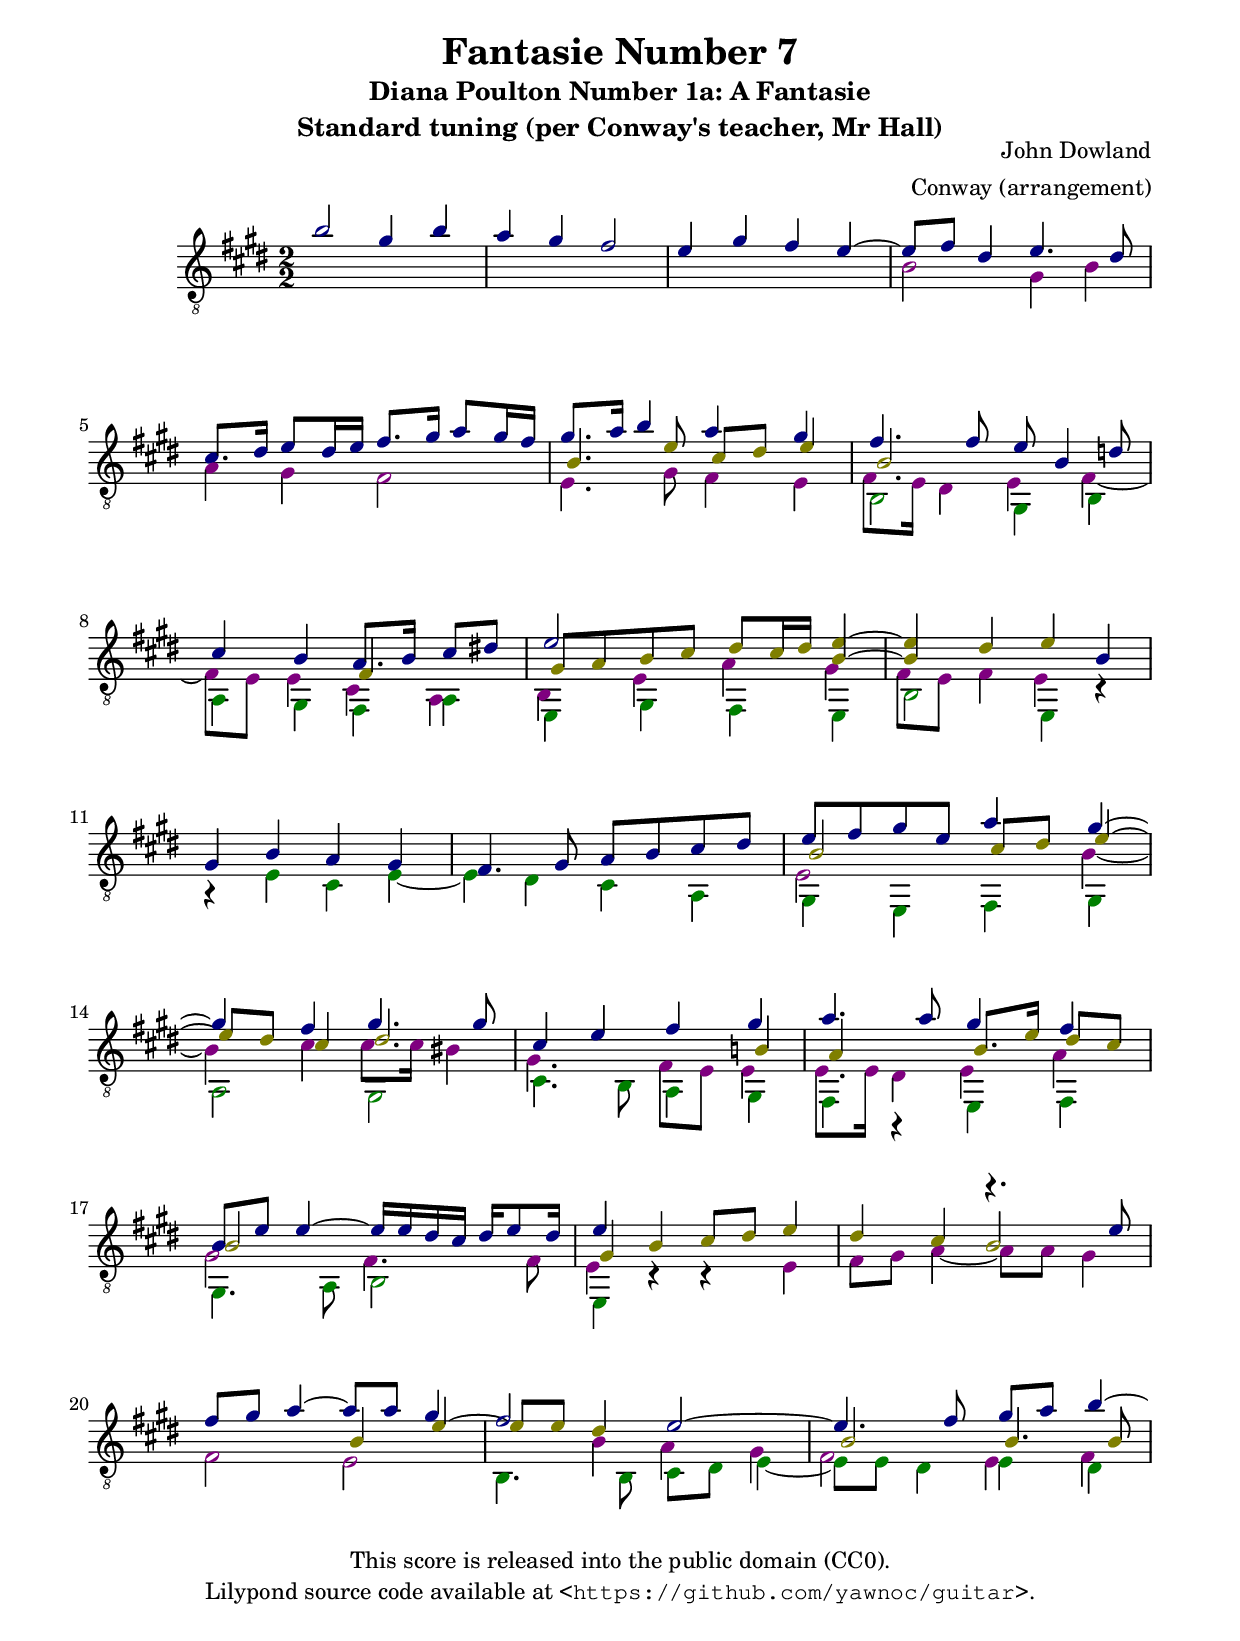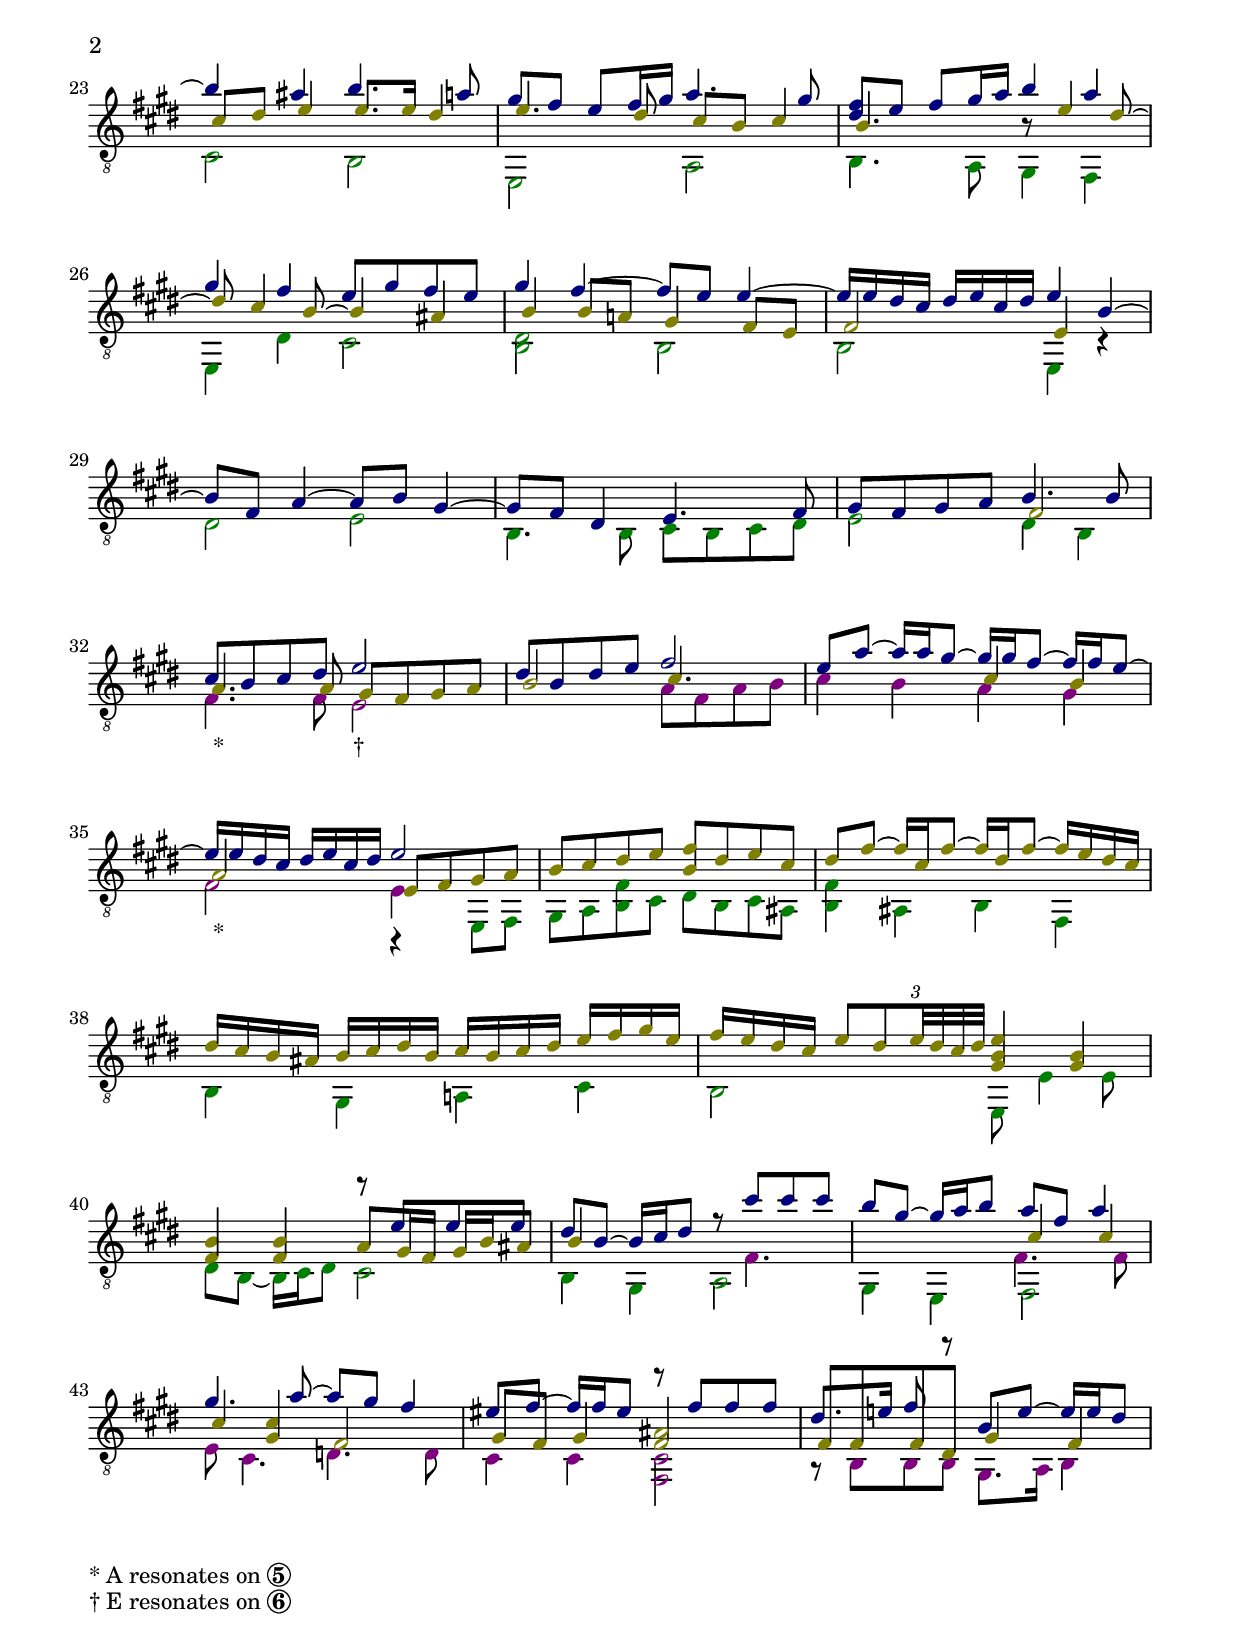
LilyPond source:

\version "2.18.2"


%%%%%%%%%%%%%%%%%%%%%%%%%%%%%%%%%%%%%%%%%%%%%%%%%%%%%%%%%%%%%%%%
% General
%%%%%%%%%%%%%%%%%%%%%%%%%%%%%%%%%%%%%%%%%%%%%%%%%%%%%%%%%%%%%%%%

\paper {
  top-margin = 1.5\cm
  left-margin = 1.5\cm
  right-margin = 1.5\cm
  bottom-margin = 1.5\cm
  ragged-last-bottom = ##f
  footnote-separator-markup = \markup { \vspace #1.5 }
}

globalSettings = {
  \accidentalStyle modern
  \compressFullBarRests
  \mergeDifferentlyHeadedOn
  \mergeDifferentlyDottedOn
  \numericTimeSignature
  \pointAndClickOff
  \override TextScript.extra-offset = #'(0 . 0.7)
  \override Score.FootnoteItem.annotation-line = ##f
}

origin-url = "https://github.com/yawnoc/guitar"

\header {
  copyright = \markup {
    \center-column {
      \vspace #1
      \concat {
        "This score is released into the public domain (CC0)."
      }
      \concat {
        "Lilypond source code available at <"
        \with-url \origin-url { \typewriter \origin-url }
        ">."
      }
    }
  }
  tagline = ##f
}

triplet = #(define-music-function
  (parser location music) (ly:music?)
  #{
    \tuplet 3/2 { $music }
  #}
)

tripletDuple = #(define-music-function
  (parser location music) (ly:music?)
  #{
    \tuplet 6/4 { $music }
  #}
)

overrideBeamedStemLengths = #(define-scheme-function
  (parser location lengths) (list?)
  #{
    \override Stem.details.beamed-lengths = $lengths
  #}
)
revertBeamedStemLengths = { \revert Stem.details.beamed-lengths }

overrideBeamVerticalPositions = #(define-scheme-function
  (parser location positions) (pair?)
  #{
    \override Beam.positions = $positions
  #}
)

%%%%%%%%%%%%%%%%%%%%%%%%%%%%%%%%%%%%%%%%%%%%%%%%%%%%%%%%%%%%%%%%
% Semantic bar lines
%%%%%%%%%%%%%%%%%%%%%%%%%%%%%%%%%%%%%%%%%%%%%%%%%%%%%%%%%%%%%%%%

barLineGoto = { \bar "||" }
barLineKeyChange = { \bar "||" }
barLineEnd = { \bar "|." }

%%%%%%%%%%%%%%%%%%%%%%%%%%%%%%%%%%%%%%%%%%%%%%%%%%%%%%%%%%%%%%%%
% Guitar notation
%%%%%%%%%%%%%%%%%%%%%%%%%%%%%%%%%%%%%%%%%%%%%%%%%%%%%%%%%%%%%%%%

stringNumbersAbove = { \set stringNumberOrientations = #'(up) }
stringNumbersBelow = { \set stringNumberOrientations = #'(down) }

fingeringAbove = { \set fingeringOrientations = #'(up) }
fingeringBelow = { \set fingeringOrientations = #'(down) }
fingeringAleft = { \set fingeringOrientations = #'(left) }
fingeringAright = { \set fingeringOrientations = #'(right) }

startGraceMusic = {
  <>(
  \override Fingering.font-size = -6
}
stopGraceMusic = {
  \revert Fingering.font-size
  <>)
}

overrideHorizontalShift = #(define-scheme-function
  (parser location distance) (number?)
  #{
    \override NoteColumn.force-hshift = $distance
  #}
)
revertHorizontalShift = { \revert NoteColumn.force-hshift }

barreSpan = #(define-music-function
  (parser location label offsetPair music)
  (string? (pair? (cons 0 0)) ly:music?)
  (let
    (
      (elements (extract-named-music music '(NoteEvent EventChord)))
    )
    (if
      (pair? elements)
      (let
        (
          (first-element (first elements))
          (last-element (last elements))
        )
        (set!
          (ly:music-property first-element 'articulations)
          (cons
            (make-music 'TextSpanEvent 'span-direction -1)
            (ly:music-property first-element 'articulations)
          )
        )
        (set!
          (ly:music-property last-element 'articulations)
          (cons
            (make-music 'TextSpanEvent 'span-direction 1)
            (ly:music-property last-element 'articulations)
          )
        )
      )
    )
  )
  #{
    \once \override TextSpanner.font-shape = #'upright
    \once \override TextSpanner.style = #'line
    \once \override TextSpanner.extra-offset = #offsetPair
    \once \override TextSpanner.bound-details = #`(
      (left
        (text . ,#{ \markup { \raise #-0.7 { #label \hspace #0.7 }} #})
        (Y . 0)
        (padding . -0.8)
        (attach-dir . -2)
      )
      (right
        (text . ,#{ \markup { \draw-line #'(0 . -1.3) } #}) ;; draw hook
        (Y . 0)
        (padding . -0.5)
        (attach-dir . 2)
      )
    )
    \once \override TextSpanner #'after-line-breaking = #(lambda (grob)
      (let*
        (
          (originalGrob (ly:grob-original grob))
          (splitGrobs (ly:spanner-broken-into originalGrob))
        )
        (if
          (and
            (>= (length splitGrobs) 2)
            (not (eq? (car (last-pair splitGrobs)) grob))
          )
          (begin
            (ly:grob-set-nested-property! grob
              '(bound-details right text)
              #{ \markup { \draw-line #'(0 . 0) } #} ;; suppress draw hook
            )
            (ly:grob-set-property! grob
              'extra-offset
              (cons
                (car offsetPair)
                (+ (cdr offsetPair) 0.7) ;; correction for suppressed hook
              )
            )
            (ly:grob-set-nested-property! grob
              '(bound-details right padding)
              #'-3 ;; increase spanner length
            )
          )
        )
      )
    )
    $music
  #}
)

barre = #(define-scheme-function
  (parser location label) (string?)
  #{
    \markup {
      \center-align {
        \hspace #0.7
        $label
      }
    }
  #}
)

nudgeNextBarre = #(define-scheme-function
  (parser location distance) (number?)
  #{
    \once \override TextScript.X-offset = $distance
  #}
)

position = #(define-scheme-function
  (parser location label) (string?)
  #{
    \markup {
      \center-align {
        \hspace #0.5
        $label
      }
    }
  #}
)

#(define-markup-command
  (markupString layout properties stringNumber) (markup?)
  (interpret-markup layout properties
    #{
      \markup \circle { \bold #stringNumber }
    #}
  )
)

#(define-markup-command
  (resonatesOn layout properties note stringNumber) (markup? markup?)
  (interpret-markup layout properties
    #{
      \markup { #note "resonates on" \markupString #stringNumber }
    #}
  )
)

%%%%%%%%%%%%%%%%%%%%%%%%%%%%%%%%%%%%%%%%%%%%%%%%%%%%%%%%%%%%%%%%
% Goto statements
%%%%%%%%%%%%%%%%%%%%%%%%%%%%%%%%%%%%%%%%%%%%%%%%%%%%%%%%%%%%%%%%

overrideGotoVisibility = {
  \once \override Score.RehearsalMark #'break-visibility = #'#(#t #t #f)
}

makeGotoMark = #(define-scheme-function
  (parser location label) (string?)
  #{
    \mark \markup { \small \italic $label }
  #}
)

simultaneousMarkSeparator = {
  \cadenzaOn
    s1073741824 % stupid, but works
  \cadenzaOff
}

coda = {
  \overrideGotoVisibility
  \mark \markup { \musicglyph #"scripts.coda" }
}

fine = {
  \overrideGotoVisibility
  \makeGotoMark Fine
}

dcAlCoda = {
  \overrideGotoVisibility
  \makeGotoMark "D.C. al Coda"
}

dcAlFine = {
  \overrideGotoVisibility
  \makeGotoMark "D.C. al Fine"
}

toCoda = {
  \overrideGotoVisibility
  \makeGotoMark "to Coda"
}



\header {
  title = "Fantasie Number 7"
  subtitle = \markup {
    \center-column {
      "Diana Poulton Number 1a: A Fantasie"
      "Standard tuning (per Conway's teacher, Mr Hall)"
    }
  }
  composer = "John Dowland"
  arranger = "Conway (arrangement)"
}


initialSignatures = {
  \clef "treble_8"
  \key e \major
  \time 2/2
  \set Timing.beamExceptions = #'()
  \set Timing.baseMoment = #(ly:make-moment 1/4)
  \set Timing.beatStructure = #'(1 1 1 1)
  \set Timing.beamExceptions = #'(
    (
      end
        .
      (
        ((1 . 8) . (4 4)) ;; quavers by fours
        ((1 . 12) . (3 3 3 3)) ;; anything shorter by beat
      )
    )
  )
}


highVoiceMusic = {
  
  \override NoteHead.color = #darkblue
  
  % Main theme high
  \barNumberCheck #1
  \relative c'' {
    b2 gis4 b |
    a gis fis2 |
    e4 gis fis e~ |
    e8 fis dis4 e4. dis8 |
    cis8. dis16 e8 dis16 e fis8. gis16 a8 gis16 fis |
    gis8. a16 b4 a gis |
    fis4. fis8 e8 b4 d8 |
    cis4 b a8. b16 cis8 dis |
    e2 s2 |
    s2 s4
  }
  
  % Main theme low
  \barNumberCheck #10
  \relative c' {
    b4 |
    gis b a gis |
    fis4. gis8 a b cis dis |
    e fis gis e a4 gis~ |
    gis fis gis4. gis8 |
    cis,4 e fis gis |
    a4. a8 gis4 fis |
    b,8 e e4~ e16 e dis cis dis16 e8 dis16 |
    e4
  }
  
  % Tee-tee taa high
  \barNumberCheck #18
  \relative c' {
    s4 s2 |
    s2 r4. e8 |
    fis8 gis a4~ a8 a gis4 |
    fis2 e2~ |
    e4. fis8 gis8 a b4~ |
    b ais b4. a8 |
    gis8 fis e8 fis16 gis a4. gis8 |
    <fis dis>8 e fis8 gis16 a b4 a |
    gis fis e8 gis fis e |
    gis4 fis~ fis8 e e4~ |
    e16 e dis cis dis e cis dis e4
  }
  
  % Tee-tee taa low
  \barNumberCheck #28
  \relative c' {
    b4~ |
    b8 fis a4~ a8 b gis4~ |
    gis8 fis dis4 e4. fis8 |
    gis fis gis a b4. b8 |
    cis b cis dis e2 |
    dis8 b dis e fis2 |
    e8 a~ a16 a gis8~ gis16 gis fis8~ fis16 fis e8~ |
    e16 e dis cis dis e cis dis e2 |
  }
  
  % Ascending scale
  \barNumberCheck #36
  {
    s1 * 3 |
    s2
  }
  
  % Tee-tee-tee
  \barNumberCheck #39
  \relative c' {
    s2 |
    s2 r8 e e e |
    dis b~ b16 cis dis8 r8 cis' cis cis |
    b8 gis~ gis16 a b8 a8 fis a4 |
    gis4. a8~ a gis fis4 |
    eis8 fis~ fis16 fis eis8 r8 fis fis fis |
    dis8. e16 fis8 r b,8 e~ e16 e dis8 |
  }
  
}


lowVoiceMusic = {
  
  \override NoteHead.color = #darkgreen
  
  % Main theme high
  \barNumberCheck #1
  \relative c {
    s1 * 6 |
    b2 gis4 b |
    a gis fis a |
    e gis fis e |
    b'2 e,4
  }
  
  % Main theme low
  \barNumberCheck #10
  \relative c {
    r4 |
    r4 e cis e~ |
    e dis cis a |
    gis e fis gis |
    a2 gis |
    cis4. b8 a4 gis |
    fis r e fis |
    gis4. a8 b2 |
    e,4
  }
  
  % Tee-tee taa high
  \barNumberCheck #18
  \relative c {
    s4 s4 s4 |
    s1 * 2 |
    b4. b8 cis8 dis e4~ |
    e8 e dis4 e4 dis |
    cis2 b |
    e, a |
    b4. a8 gis4 fis |
    e dis' cis2 |
    <b dis> b |
    b e,4
  }
  
  % Tee-tee taa low
  \barNumberCheck #28
  \relative c {
    r4 |
    dis2 e |
    b4. b8 cis b cis dis |
    e2 dis4 b |
    s1 * 3 |
    s2
  }
  
  % Ascending scale
  \barNumberCheck #35
  \relative c, {
    r4 e8 fis |
    gis a <b fis'> cis dis b cis ais |
    <b fis'>4 ais b fis |
    b gis a cis |
    b2
  }
  
  % Tee-tee-tee
  \barNumberCheck #39
  \relative c, {
    e8 e'4 e8 |
    dis8 b~ b16 cis dis8 cis2 |
    b4 gis a2 |
    gis4 e fis2 |
  }
  
}


upperMiddleVoiceMusic = {
  
  \override NoteHead.color = #darkyellow
  
  % Main theme high
  \barNumberCheck #1
  \relative c' {
    s1 * 5 |
    b4. e8 cis8 dis e4 |
    b2 s2 |
    s2 fis4 s4 |
    gis8 a b cis dis8 cis16 dis <e~ b~>4 |
    <e b> dis e
  }
  
  % Main theme low
  \barNumberCheck #10
  \relative c' {
    s4 |
    s1 * 2 |
    b2 cis8 dis e4~ |
    e8 dis cis4 dis2 |
    s2 s4 b4 |
    a4 s4 b8. e16 dis8 cis |
    b2 s2 |
    gis4
  }
  
  % Tee-tee taa high
  \barNumberCheck #18
  \relative c' {
    b4 cis8 dis e4 |
    dis4 cis b2 |
    s2 b4 e~ |
    e8 e dis4 s2 |
    b2 b4. b8 |
    cis8 dis e4 e8. e16 dis4 |
    e4. dis8 cis8 b cis4 |
    b4. s8 b8\rest e4 dis8~ |
    dis8 cis4 b8~ b4 ais |
    b4 b8 a gis4 fis8 e |
    fis2 e4
  }
  
  % Tee-tee taa low
  \barNumberCheck #28
  \relative c {
    s4 |
    s1 * 2 |
    s2 fis2 |
    \footnote "*" #'(0 . -4) \markup { "*" \resonatesOn A 5 }
    a4. a8 gis fis gis a |
    b2 cis4. s8 |
    s2 cis4 b |
    \footnote "*" #'(0 . -4) \markup { }
    a2
  }
  
  % Ascending scale
  \barNumberCheck #35
  \relative c {
    e8 fis gis a |
    b cis dis e <fis b,> dis e cis |
    dis fis~ fis16 cis fis8~ fis16 dis fis8~ fis16 e dis cis |
    dis cis b ais b cis dis b cis b cis dis e fis gis e |
    fis e dis cis \tuplet 3/2 { e8 dis e32 dis cis dis } <e b gis>4
  }
  
  % Tee-tee-tee
  \barNumberCheck #39
  \relative c' {
    <b gis>4 |
    <b fis> <b fis> a8 gis16 fis gis16 b ais8 |
    b4 s4 s2 |
    s2 cis4 cis |
    cis <cis gis> fis,2 |
    gis8 fis gis4 <ais fis>2 |
    fis8 fis fis dis gis4 fis |
  }
  
}


lowerMiddleVoiceMusic = {
  
  \override NoteHead.color = #darkmagenta
  
  % Main theme high
  \barNumberCheck #1
  \relative c' {
    s1 * 3 |
    b2 gis4 b |
    a gis fis2 |
    e4. gis8 fis4 e |
    fis8. e16 dis4 e4 fis~ |
    fis8 e e4 cis4 a |
    b e a gis |
    fis8 e fis4 e
  }
  
  % Main theme low
  \barNumberCheck #10
  \relative c {
    s4 |
    s1 * 2 |
    e2 s4 b'4~ |
    b cis cis8. cis16 bis4 |
    gis4. s8 fis8 e e4 |
    e8. e16 dis4 e4 a |
    gis2 fis4. fis8 |
    e4
  }
  
  % Tee-tee taa high
  \barNumberCheck #18
  \relative c {
    r4 r e |
    fis8 gis a4~ a8 a gis4 |
    fis2 e |
    s4 b' a gis |
    fis2 e4 fis |
    s1 * 5 |
    s2 s4
  }
  
  % Tee-tee taa low
  \barNumberCheck #28
  \relative c {
    s4 |
    s1 * 3 |
    fis4. fis8
      \footnote "†" #'(0 . -2.5) \markup { "†" \resonatesOn E 6 }
      e2 |
    s2 a8 fis a b |
    cis4 b a gis |
    fis2 e4
  }
  
  % Ascending scale
  \barNumberCheck #35
  {
    s4 |
    s1 * 3 |
    s2
  }
  
  % Tee-tee-tee
  \barNumberCheck #39
  \relative c {
    s2 |
    s1 |
    s2 s8 fis4. |
    s2 fis4. fis8 |
    e8 cis4. d4. d8 |
    cis4 cis <cis fis,>2 |
    r8 b b b gis8. a16 b4 |
  }
  
}


allMusic = {
  \new Staff \with {
    midiInstrument = #"acoustic guitar (nylon)"
  }
  \globalSettings
  \initialSignatures
  <<
    << \highVoiceMusic >>
      \\
    << \lowVoiceMusic >>
      \\
    << \upperMiddleVoiceMusic >>
      \\
    << \lowerMiddleVoiceMusic >>
  >>
}


\score {
  \allMusic
}

\score {
  \allMusic
  \midi { }
}
